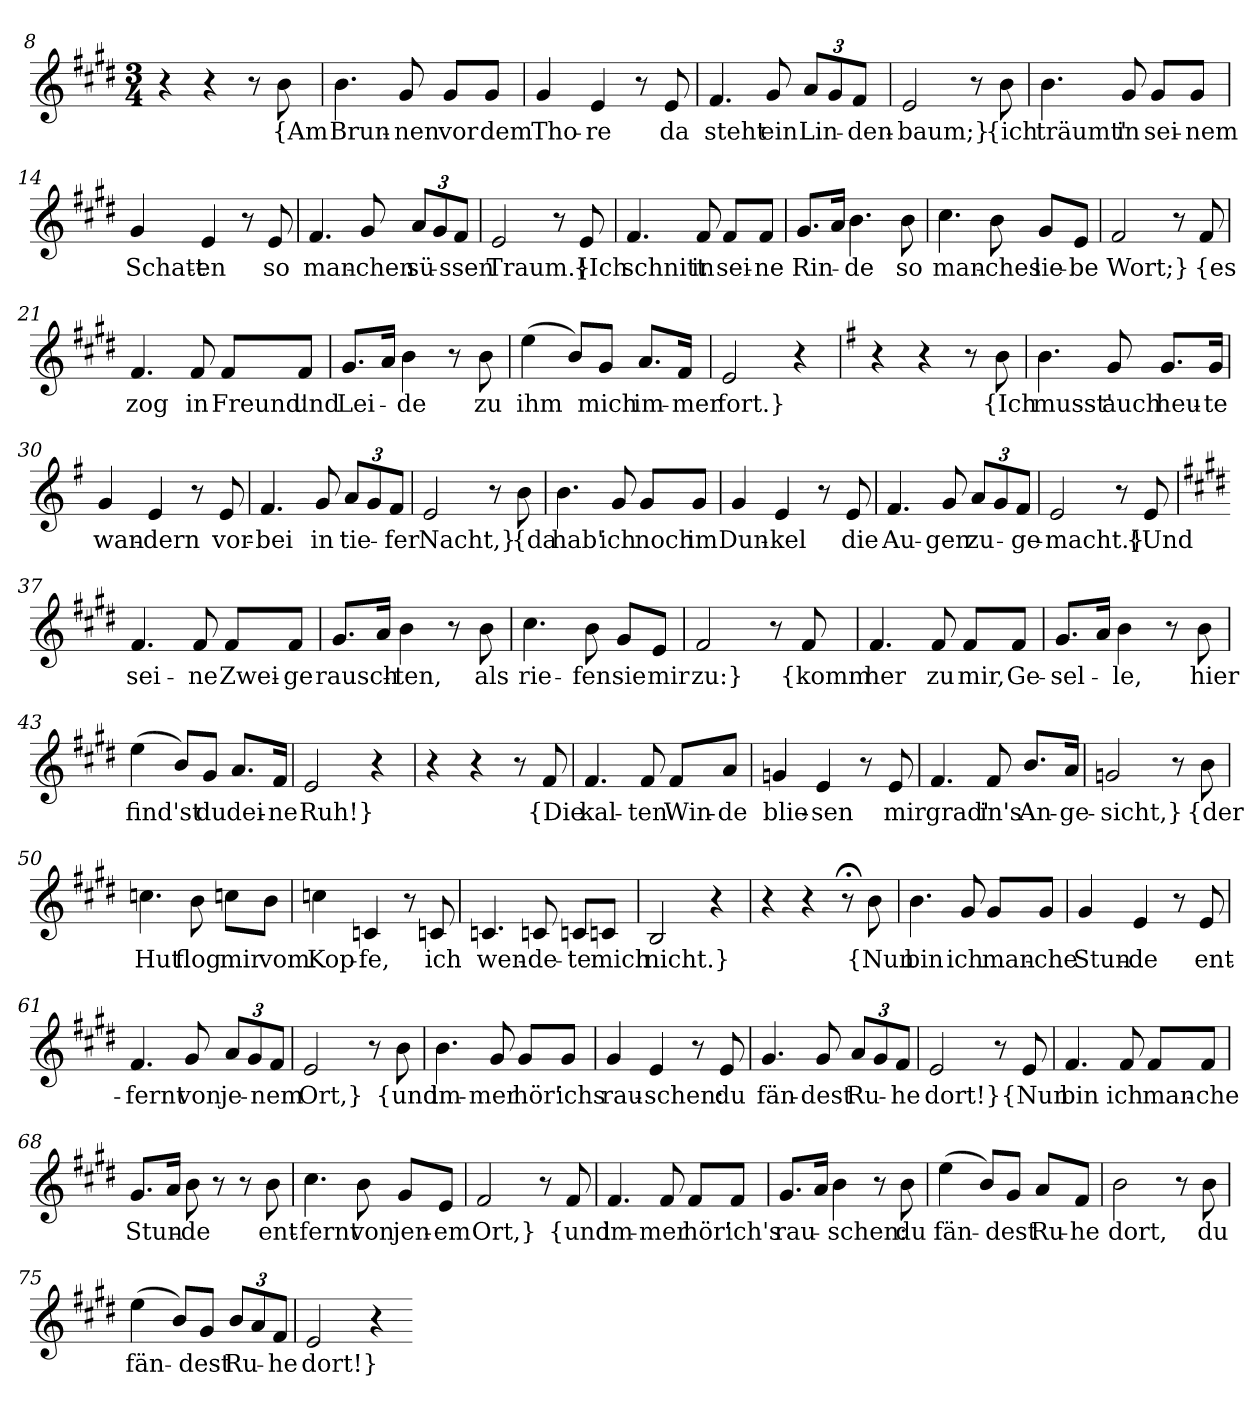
**kern	**text
*part1	*part1
*staff1	*staff1
*clefG2	*
*k[f#c#g#d#]	*
*M3/4	*
=8	=8
4r	.
4r	.
8r	.
8b	{Am
=9	=9
4.b	Brun-
8g#	-nen
8g#/L	vor
8g#/J	dem
=10	=10
4g#	Tho-
4e	-re
8r	.
8e	da
=11	=11
4.f#	steht
8g#	ein
12a/L	Lin-
12g#/	.
12f#/J	-den-
=12	=12
2e	-baum;}
8r	.
8b	{ich
=13	=13
4.b	träumt'
8g#	in
8g#/L	sei-
8g#/J	-nem
=14	=14
4g#	Schatt-
4e	-en
8r	.
8e	so
=15	=15
4.f#	man-
8g#	-chen
12a/L	sü-
12g#/	.
12f#/J	-ssen
=16	=16
2e	Traum.}
8r	.
8e	{Ich
=17	=17
4.f#	schnitt
8f#	in
8f#/L	sei-
8f#/J	-ne
=18	=18
8.g#/L	Rin-
16a/Jk	.
4.b	-de
8b	so
=19	=19
4.cc#	man-
8b	-ches
8g#/L	lie-
8e/J	-be
=20	=20
2f#	Wort;}
8r	.
8f#	{es
=21	=21
4.f#	zog
8f#	in
8f#/L	Freund'
8f#/J	und
=22	=22
8.g#/L	Lei-
16a/Jk	.
4b	-de
8r	.
8b	zu
=23	=23
(4ee	ihm
8b/L)	.
8g#/J	mich
8.a/L	im-
16f#/Jk	-mer
=24	=24
2e	fort.}
4r	.
=28	=28
*k[f#]	*
4r	.
4r	.
8r	.
8b	{Ich
=29	=29
4.b	musst'
8g	auch
8.g/L	heu-
16g/Jk	-te
=30	=30
4g	wan-
4e	-dern
8r	.
8e	vor-
=31	=31
4.f#	-bei
8g	in
12a/L	tie-
12g/	.
12f#/J	-fer
=32	=32
2e	Nacht,}
8r	.
8b	{da
=33	=33
4.b	hab'
8g	ich
8g/L	noch
8g/J	im
=34	=34
4g	Dun-
4e	-kel
8r	.
8e	die
=35	=35
4.f#	Au-
8g	-gen
12a/L	zu-
12g/	.
12f#/J	-ge-
=36	=36
2e	-macht.}
8r	.
8e	{Und
=37	=37
*k[f#c#g#d#]	*
4.f#	sei-
8f#	-ne
8f#/L	Zwei-
8f#/J	-ge
=38	=38
8.g#/L	rausch-
16a/Jk	.
4b	-ten,
8r	.
8b	als
=39	=39
4.cc#	rie-
8b	-fen
8g#/L	sie
8e/J	mir
=40	=40
2f#	zu:}
8r	.
8f#	{komm
=41	=41
4.f#	her
8f#	zu
8f#/L	mir,
8f#/J	Ge-
=42	=42
8.g#/L	-sel-
16a/Jk	.
4b	-le,
8r	.
8b	hier
=43	=43
(4ee	find'st
8b/L)	.
8g#/J	du
8.a/L	dei-
16f#/Jk	-ne
=44	=44
2e	Ruh!}
4r	.
=45	=45
4r	.
4r	.
8r	.
8f#	{Die
=46	=46
4.f#	kal-
8f#	-ten
8f#/L	Win-
8a/J	-de
=47	=47
4gn	blie-
4e	-sen
8r	.
8e	mir
=48	=48
4.f#	grad'
8f#	in's
8.b/L	An-
16a/Jk	-ge-
=49	=49
2gn	-sicht,}
8r	.
8b	{der
=50	=50
4.ccn	Hut
8b	flog
8ccn\L	mir
8b\J	vom
=51	=51
4ccn	Kop-
4cn	-fe,
8r	.
8cn	ich
=52	=52
4.cn	wen-
8cn	-de-
8cn/L	-te
8cn/J	mich
=53	=53
2B	nicht.}
4r	.
=58	=58
4r	.
4r	.
8r;<	.
8b	{Nun
=59	=59
4.b	bin
8g#	ich
8g#/L	man-
8g#/J	-che
=60	=60
4g#	Stun-
4e	-de
8r	.
8e	ent-
=61	=61
4.f#	-fernt
8g#	von
12a/L	je-
12g#/	.
12f#/J	-nem
=62	=62
2e	Ort,}
8r	.
8b	{und
=63	=63
4.b	im-
8g#	-mer
8g#/L	hör'
8g#/J	ichs
=64	=64
4g#	rau-
4e	-schen:
8r	.
8e	du
=65	=65
4.g#	fän-
8g#	-dest
12a/L	Ru-
12g#/	.
12f#/J	-he
=66	=66
2e	dort!}
8r	.
8e	{Nun
=67	=67
4.f#	bin
8f#	ich
8f#/L	man-
8f#/J	-che
=68	=68
8.g#/L	Stun-
16a/Jk	.
8b	-de
8r	.
8r	.
8b	ent-
=69	=69
4.cc#	-fernt
8b	von
8g#/L	jen-
8e/J	-em
=70	=70
2f#	Ort,}
8r	.
8f#	{und
=71	=71
4.f#	im-
8f#	-mer
8f#/L	hör'
8f#/J	ich's
=72	=72
8.g#/L	rau-
16a/Jk	.
4b	-schen:
8r	.
8b	du
=73	=73
(4ee	fän-
8b/L)	.
8g#/J	-dest
8a/L	Ru-
8f#/J	-he
=74	=74
2b	dort,
8r	.
8b	du
=75	=75
(4ee	fän-
8b/L)	.
8g#/J	-dest
12b/L	Ru-
12a/	.
12f#/J	-he
=76	=76
2e	dort!}
4r	.
=-	=-
*-	*-
